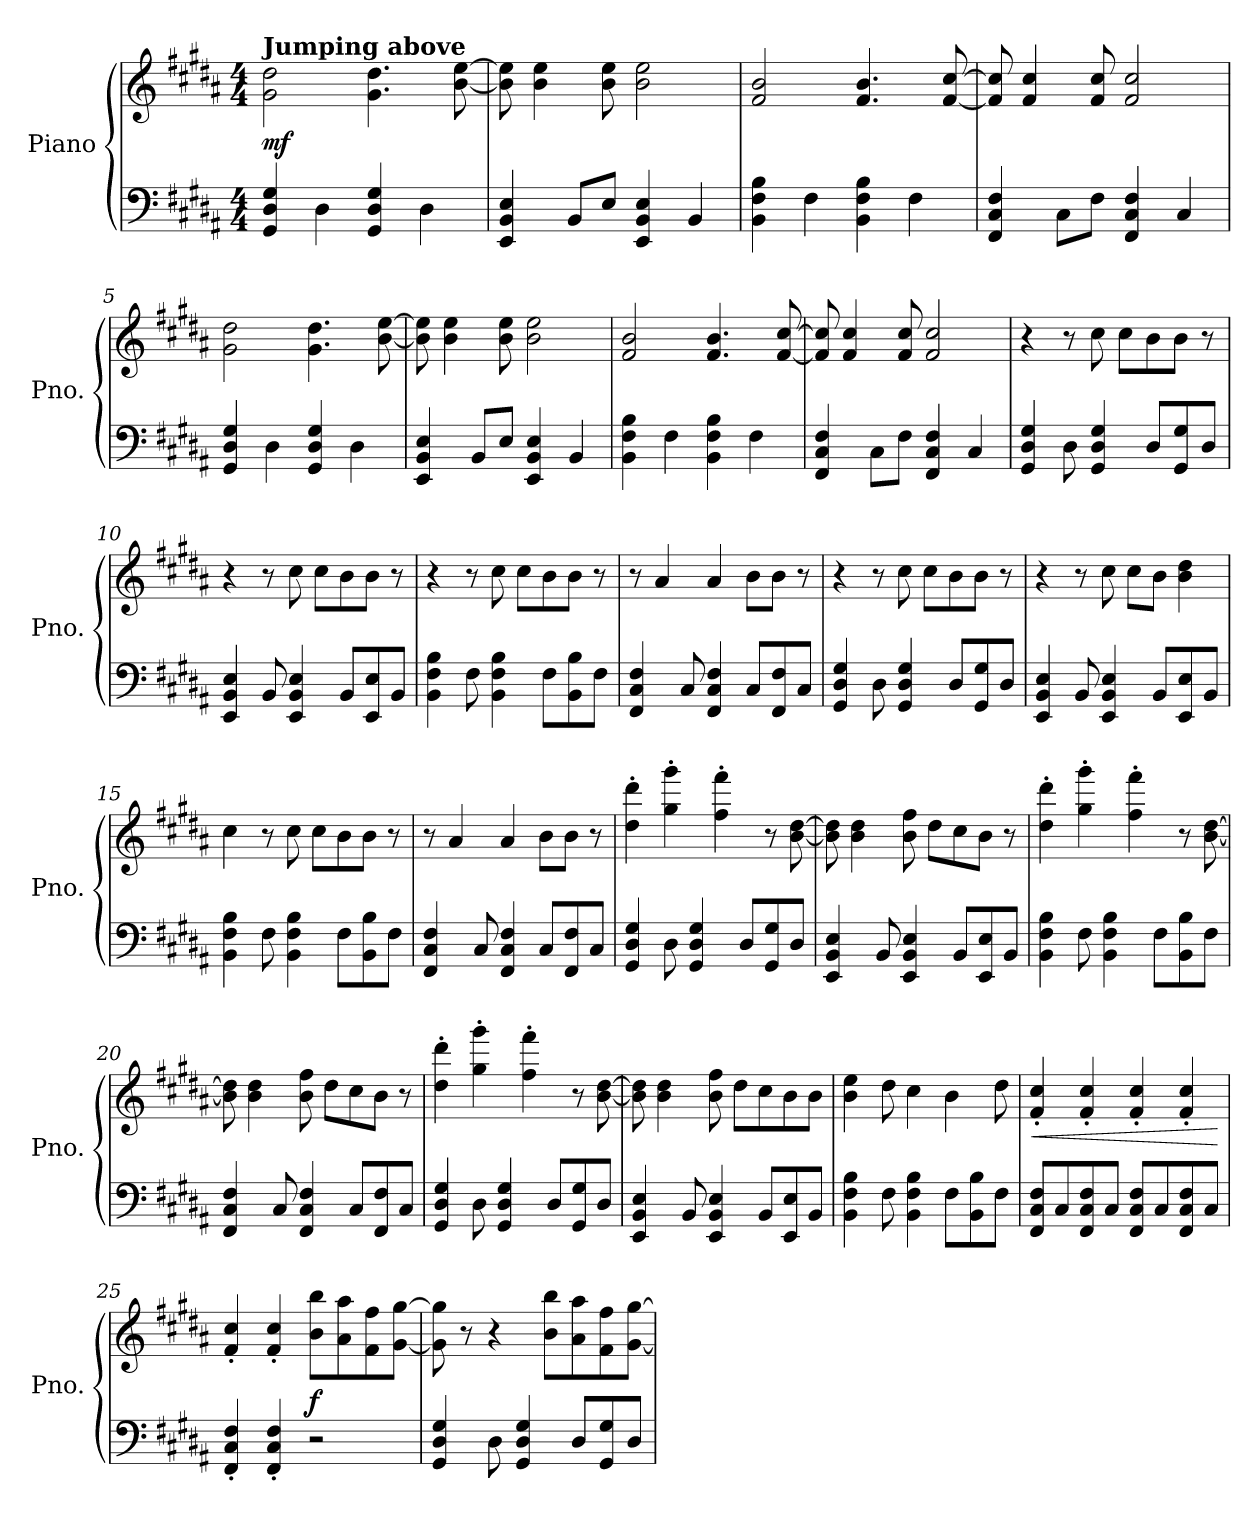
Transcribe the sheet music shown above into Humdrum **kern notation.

**kern	**kern	**dynam
*part1	*part1	*part1
*staff2	*staff1	*staff1/2
*I"Piano	*	*
*I'Pno.	*	*
*clefF4	*clefG2	*
*k[f#c#g#d#a#]	*k[f#c#g#d#a#]	*
*M4/4	*M4/4	*
*MM163	*MM163	*
=1	=1	=1
!	!LO:TX:a:B:t=Jumping above	!
!	!	!LO:DY:b
4GG#/ 4D#/ 4G#/	2g#\ 2dd#\	mf
4D#\	.	.
4GG#/ 4D#/ 4G#/	4.g#\ 4.dd#\	.
4D#\	.	.
.	[8b\ [8ee\	.
=2	=2	=2
4EE/ 4BB/ 4E/	8b\] 8ee\]	.
.	4b\ 4ee\	.
8BB/L	.	.
8E/J	8b\ 8ee\	.
4EE/ 4BB/ 4E/	2b\ 2ee\	.
4BB/	.	.
=3	=3	=3
4BB\ 4F#\ 4B\	2f#/ 2b/	.
4F#\	.	.
4BB\ 4F#\ 4B\	4.f#/ 4.b/	.
4F#\	.	.
.	[8f#/ [8cc#/	.
=4	=4	=4
4FF#/ 4C#/ 4F#/	8f#/] 8cc#/]	.
.	4f#/ 4cc#/	.
8C#\L	.	.
8F#\J	8f#/ 8cc#/	.
4FF#/ 4C#/ 4F#/	2f#/ 2cc#/	.
4C#/	.	.
=5	=5	=5
4GG#/ 4D#/ 4G#/	2g#\ 2dd#\	.
4D#\	.	.
4GG#/ 4D#/ 4G#/	4.g#\ 4.dd#\	.
4D#\	.	.
.	[8b\ [8ee\	.
=6	=6	=6
4EE/ 4BB/ 4E/	8b\] 8ee\]	.
.	4b\ 4ee\	.
8BB/L	.	.
8E/J	8b\ 8ee\	.
4EE/ 4BB/ 4E/	2b\ 2ee\	.
4BB/	.	.
!!LO:LB:g=z
=7	=7	=7
4BB\ 4F#\ 4B\	2f#/ 2b/	.
4F#\	.	.
4BB\ 4F#\ 4B\	4.f#/ 4.b/	.
4F#\	.	.
.	[8f#/ [8cc#/	.
=8	=8	=8
4FF#/ 4C#/ 4F#/	8f#/] 8cc#/]	.
.	4f#/ 4cc#/	.
8C#\L	.	.
8F#\J	8f#/ 8cc#/	.
4FF#/ 4C#/ 4F#/	2f#/ 2cc#/	.
4C#/	.	.
=9	=9	=9
4GG#/ 4D#/ 4G#/	4r	.
8D#\	8r	.
4GG#/ 4D#/ 4G#/	8cc#\	.
.	8cc#\L	.
8D#/L	8b\	.
8GG#/ 8G#/	8b\J	.
8D#/J	8r	.
=10	=10	=10
4EE/ 4BB/ 4E/	4r	.
8BB/	8r	.
4EE/ 4BB/ 4E/	8cc#\	.
.	8cc#\L	.
8BB/L	8b\	.
8EE/ 8E/	8b\J	.
8BB/J	8r	.
=11	=11	=11
4BB\ 4F#\ 4B\	4r	.
8F#\	8r	.
4BB\ 4F#\ 4B\	8cc#\	.
.	8cc#\L	.
8F#\L	8b\	.
8BB\ 8B\	8b\J	.
8F#\J	8r	.
!!LO:LB:g=z
=12	=12	=12
4FF#/ 4C#/ 4F#/	8r	.
.	4a#/	.
8C#/	.	.
4FF#/ 4C#/ 4F#/	4a#/	.
8C#/L	8b\L	.
8FF#/ 8F#/	8b\J	.
8C#/J	8r	.
=13	=13	=13
4GG#/ 4D#/ 4G#/	4r	.
8D#\	8r	.
4GG#/ 4D#/ 4G#/	8cc#\	.
.	8cc#\L	.
8D#/L	8b\	.
8GG#/ 8G#/	8b\J	.
8D#/J	8r	.
=14	=14	=14
4EE/ 4BB/ 4E/	4r	.
8BB/	8r	.
4EE/ 4BB/ 4E/	8cc#\	.
.	8cc#\L	.
8BB/L	8b\J	.
8EE/ 8E/	4b\ 4dd#\	.
8BB/J	.	.
=15	=15	=15
4BB\ 4F#\ 4B\	4cc#\	.
8F#\	8r	.
4BB\ 4F#\ 4B\	8cc#\	.
.	8cc#\L	.
8F#\L	8b\	.
8BB\ 8B\	8b\J	.
8F#\J	8r	.
!!LO:LB:g=z
=16	=16	=16
4FF#/ 4C#/ 4F#/	8r	.
.	4a#/	.
8C#/	.	.
4FF#/ 4C#/ 4F#/	4a#/	.
8C#/L	8b\L	.
8FF#/ 8F#/	8b\J	.
8C#/J	8r	.
=17	=17	=17
4GG#/ 4D#/ 4G#/	4dd#\' 4ddd#\'	.
8D#\	4gg#\' 4ggg#\'	.
4GG#/ 4D#/ 4G#/	.	.
.	4ff#\' 4fff#\'	.
8D#/L	.	.
8GG#/ 8G#/	8r	.
8D#/J	[8b\ [8dd#\	.
=18	=18	=18
4EE/ 4BB/ 4E/	8b\] 8dd#\]	.
.	4b\ 4dd#\	.
8BB/	.	.
4EE/ 4BB/ 4E/	8b\ 8ff#\	.
.	8dd#\L	.
8BB/L	8cc#\	.
8EE/ 8E/	8b\J	.
8BB/J	8r	.
=19	=19	=19
4BB\ 4F#\ 4B\	4dd#\' 4ddd#\'	.
8F#\	4gg#\' 4ggg#\'	.
4BB\ 4F#\ 4B\	.	.
.	4ff#\' 4fff#\'	.
8F#\L	.	.
8BB\ 8B\	8r	.
8F#\J	[8b\ [8dd#\	.
!!LO:LB:g=z
=20	=20	=20
4FF#/ 4C#/ 4F#/	8b\] 8dd#\]	.
.	4b\ 4dd#\	.
8C#/	.	.
4FF#/ 4C#/ 4F#/	8b\ 8ff#\	.
.	8dd#\L	.
8C#/L	8cc#\	.
8FF#/ 8F#/	8b\J	.
8C#/J	8r	.
=21	=21	=21
4GG#/ 4D#/ 4G#/	4dd#\' 4ddd#\'	.
8D#\	4gg#\' 4ggg#\'	.
4GG#/ 4D#/ 4G#/	.	.
.	4ff#\' 4fff#\'	.
8D#/L	.	.
8GG#/ 8G#/	8r	.
8D#/J	[8b\ [8dd#\	.
=22	=22	=22
4EE/ 4BB/ 4E/	8b\] 8dd#\]	.
.	4b\ 4dd#\	.
8BB/	.	.
4EE/ 4BB/ 4E/	8b\ 8ff#\	.
.	8dd#\L	.
8BB/L	8cc#\	.
8EE/ 8E/	8b\	.
8BB/J	8b\J	.
=23	=23	=23
4BB\ 4F#\ 4B\	4b\ 4ee\	.
8F#\	8dd#\	.
4BB\ 4F#\ 4B\	4cc#\	.
8F#\L	4b\	.
8BB\ 8B\	.	.
8F#\J	8dd#\	.
!!LO:PB:g=z
=24	=24	=24
!	!	!LO:HP:b
8FF#/ 8C#/ 8F#/L	4f#/' 4cc#/'	<
8C#/	.	.
8FF#/ 8C#/ 8F#/	4f#/' 4cc#/'	.
8C#/J	.	.
8FF#/ 8C#/ 8F#/L	4f#/' 4cc#/'	.
8C#/	.	.
8FF#/ 8C#/ 8F#/	4f#/' 4cc#/'	.
8C#/J	.	.
.	.	[
=25	=25	=25
4FF#/' 4C#/' 4F#/'	4f#/' 4cc#/'	.
4FF#/' 4C#/' 4F#/'	4f#/' 4cc#/'	.
!	!	!LO:DY:a=2
2r	8b\ 8bb\L	f
.	8a#\ 8aa#\	.
.	8f#\ 8ff#\	.
.	[8g#\ [8gg#\J	.
=26	=26	=26
4GG#/ 4D#/ 4G#/	8g#\] 8gg#\]	.
.	8r	.
8D#\	4r	.
4GG#/ 4D#/ 4G#/	.	.
.	8b\ 8bb\L	.
8D#/L	8a#\ 8aa#\	.
8GG#/ 8G#/	8f#\ 8ff#\	.
8D#/J	[8g#\ [8gg#\J	.
=	=	=
*-	*-	*-
